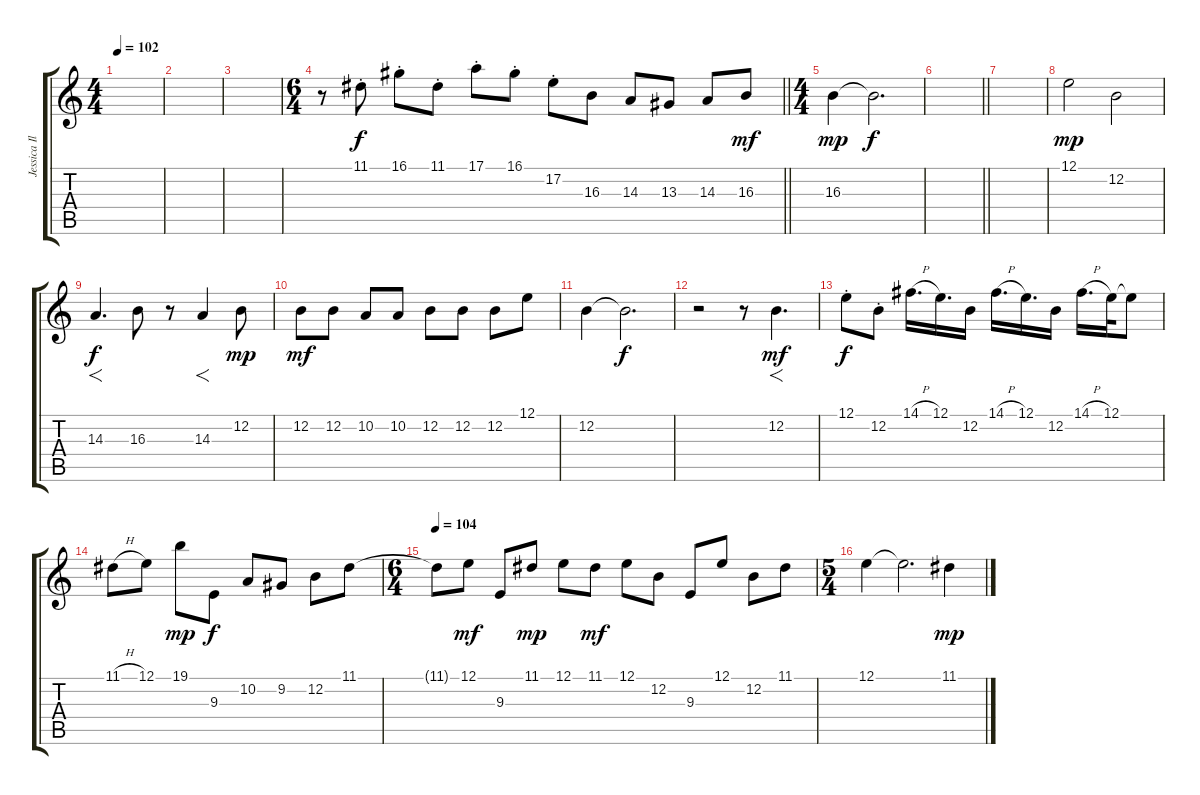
\track ("Jessica Ilbert" "Jessica Il") {instrument oboe}
\staff {score tabs}
\tuning (E4 B3 G3 D3 A2 E2) {hide}
\ts (4 4)
\tempo 102
\clef g2
\ks c
|
|
|
\ts (6 4)
\barLineRight lightlight
r.8 11.1{st}.8 16.1{st}.8{dy f} 11.1{st}.8 17.1{st}.8 16.1{st}.8 17.2{st}.8 16.3.8 14.3.8 13.3.8 14.3.8 16.3.8{dy mf} |
\ts (4 4)
16.3.4{dy mp} 16.3{t}.2{d dy f volume 3} |
\barLineRight lightlight
|
\section ("" "")
|
12.1.2{dy mp volume 6 balance 14} 12.2.2 |
14.3.4{f d dy f} 16.3.8 r.8 14.3.4{f} 12.2.8{dy mp} |
12.2.8{dy mf} 12.2.8 10.2.8 10.2.8 12.2.8 12.2.8 12.2.8 12.1.8 |
12.2.4 12.2{t}.2{d dy f volume 0} |
r.2{volume 6 balance 3} r.8 12.2.4{f d dy mf} |
12.1{st}.8{dy f} 12.2{st}.8 14.1{h}.16{d} 12.1.16{d} 12.2.16 14.1{h}.16{d} 12.1.16{d} 12.2.16 14.1{h}.16{d} 12.1.32 12.1{t}.8 |
11.1{h}.8 12.1.8 19.1.8{dy mp} 9.3.8{dy f} 10.2.8 9.2.8 12.2.8 11.1.8 |
\ts (6 4)
\tempo 104
11.1{t}.8 12.1.8{dy mf} 9.3.8 11.1.8{dy mp} 12.1.8 11.1.8{dy mf} 12.1.8 12.2.8 9.3.8 12.1.8 12.2.8 11.1.8 |
\ts (5 4)
12.1.4 12.1{t}.2{d volume 3} 11.1.4{dy mp volume 6}
